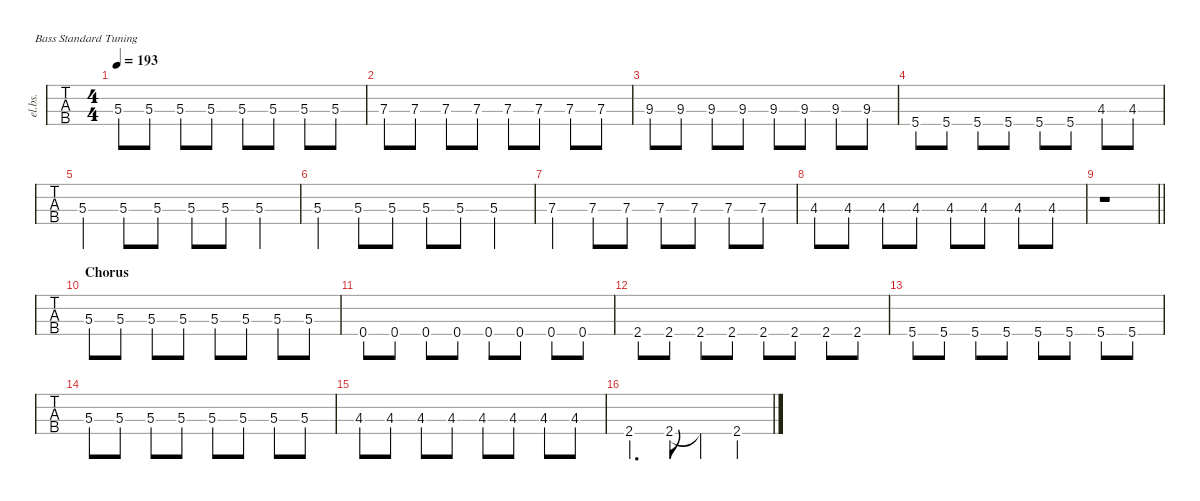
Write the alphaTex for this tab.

\defaultSystemsLayout 4
\hideDynamics
\bracketExtendMode nobrackets
\otherSystemsTrackNameOrientation horizontal
\track ("山田リョウ" "el.bs.") {instrument electricbassfinger}
\staff {tabs}
\tuning (G2 D2 A1 E1)
\ts (4 4)
\tempo 193
\clef f4
\ks a
5.3{acc forcenatural}.8{dy mf} 5.3{acc forcenatural}.8 5.3{acc forcenatural}.8 5.3{acc forcenatural}.8 5.3{acc forcenatural}.8 5.3{acc forcenatural}.8 5.3{acc forcenatural}.8 5.3{acc forcenatural}.8 |
7.3{acc forcenatural}.8 7.3{acc forcenatural}.8 7.3{acc forcenatural}.8 7.3{acc forcenatural}.8 7.3{acc forcenatural}.8 7.3{acc forcenatural}.8 7.3{acc forcenatural}.8 7.3{acc forcenatural}.8 |
9.3{acc #}.8 9.3{acc #}.8 9.3{acc #}.8 9.3{acc #}.8 9.3{acc #}.8 9.3{acc #}.8 9.3{acc #}.8 9.3{acc #}.8 |
5.4{acc forcenatural}.8 5.4{acc forcenatural}.8 5.4{acc forcenatural}.8 5.4{acc forcenatural}.8 5.4{acc forcenatural}.8 5.4{acc forcenatural}.8 4.3{acc #}.8 4.3{acc #}.8 |
5.3{acc forcenatural}.4 5.3{acc forcenatural}.8 5.3{acc forcenatural}.8 5.3{acc forcenatural}.8 5.3{acc forcenatural}.8 5.3{acc forcenatural}.4 |
5.3{acc forcenatural}.4 5.3{acc forcenatural}.8 5.3{acc forcenatural}.8 5.3{acc forcenatural}.8 5.3{acc forcenatural}.8 5.3{acc forcenatural}.4 |
7.3{acc forcenatural}.4 7.3{acc forcenatural}.8 7.3{acc forcenatural}.8 7.3{acc forcenatural}.8 7.3{acc forcenatural}.8 7.3{acc forcenatural}.8 7.3{acc forcenatural}.8 |
4.3{acc #}.8 4.3{acc #}.8 4.3{acc #}.8 4.3{acc #}.8 4.3{acc #}.8 4.3{acc #}.8 4.3{acc #}.8 4.3{acc #}.8 |
\barLineRight lightlight
r.1 |
\section ("" "Chorus")
5.3{acc forcenatural}.8 5.3{acc forcenatural}.8 5.3{acc forcenatural}.8 5.3{acc forcenatural}.8 5.3{acc forcenatural}.8 5.3{acc forcenatural}.8 5.3{acc forcenatural}.8 5.3{acc forcenatural}.8 |
0.4{acc forcenatural}.8 0.4{acc forcenatural}.8 0.4{acc forcenatural}.8 0.4{acc forcenatural}.8 0.4{acc forcenatural}.8 0.4{acc forcenatural}.8 0.4{acc forcenatural}.8 0.4{acc forcenatural}.8 |
2.4{acc #}.8 2.4{acc #}.8 2.4{acc #}.8 2.4{acc #}.8 2.4{acc #}.8 2.4{acc #}.8 2.4{acc #}.8 2.4{acc #}.8 |
5.4{acc forcenatural}.8 5.4{acc forcenatural}.8 5.4{acc forcenatural}.8 5.4{acc forcenatural}.8 5.4{acc forcenatural}.8 5.4{acc forcenatural}.8 5.4{acc forcenatural}.8 5.4{acc forcenatural}.8 |
5.3{acc forcenatural}.8 5.3{acc forcenatural}.8 5.3{acc forcenatural}.8 5.3{acc forcenatural}.8 5.3{acc forcenatural}.8 5.3{acc forcenatural}.8 5.3{acc forcenatural}.8 5.3{acc forcenatural}.8 |
4.3{acc #}.8 4.3{acc #}.8 4.3{acc #}.8 4.3{acc #}.8 4.3{acc #}.8 4.3{acc #}.8 4.3{acc #}.8 4.3{acc #}.8 |
2.4{acc #}.4{d} 2.4{acc #}.8 2.4{t acc #}.4 2.4{acc #}.4
